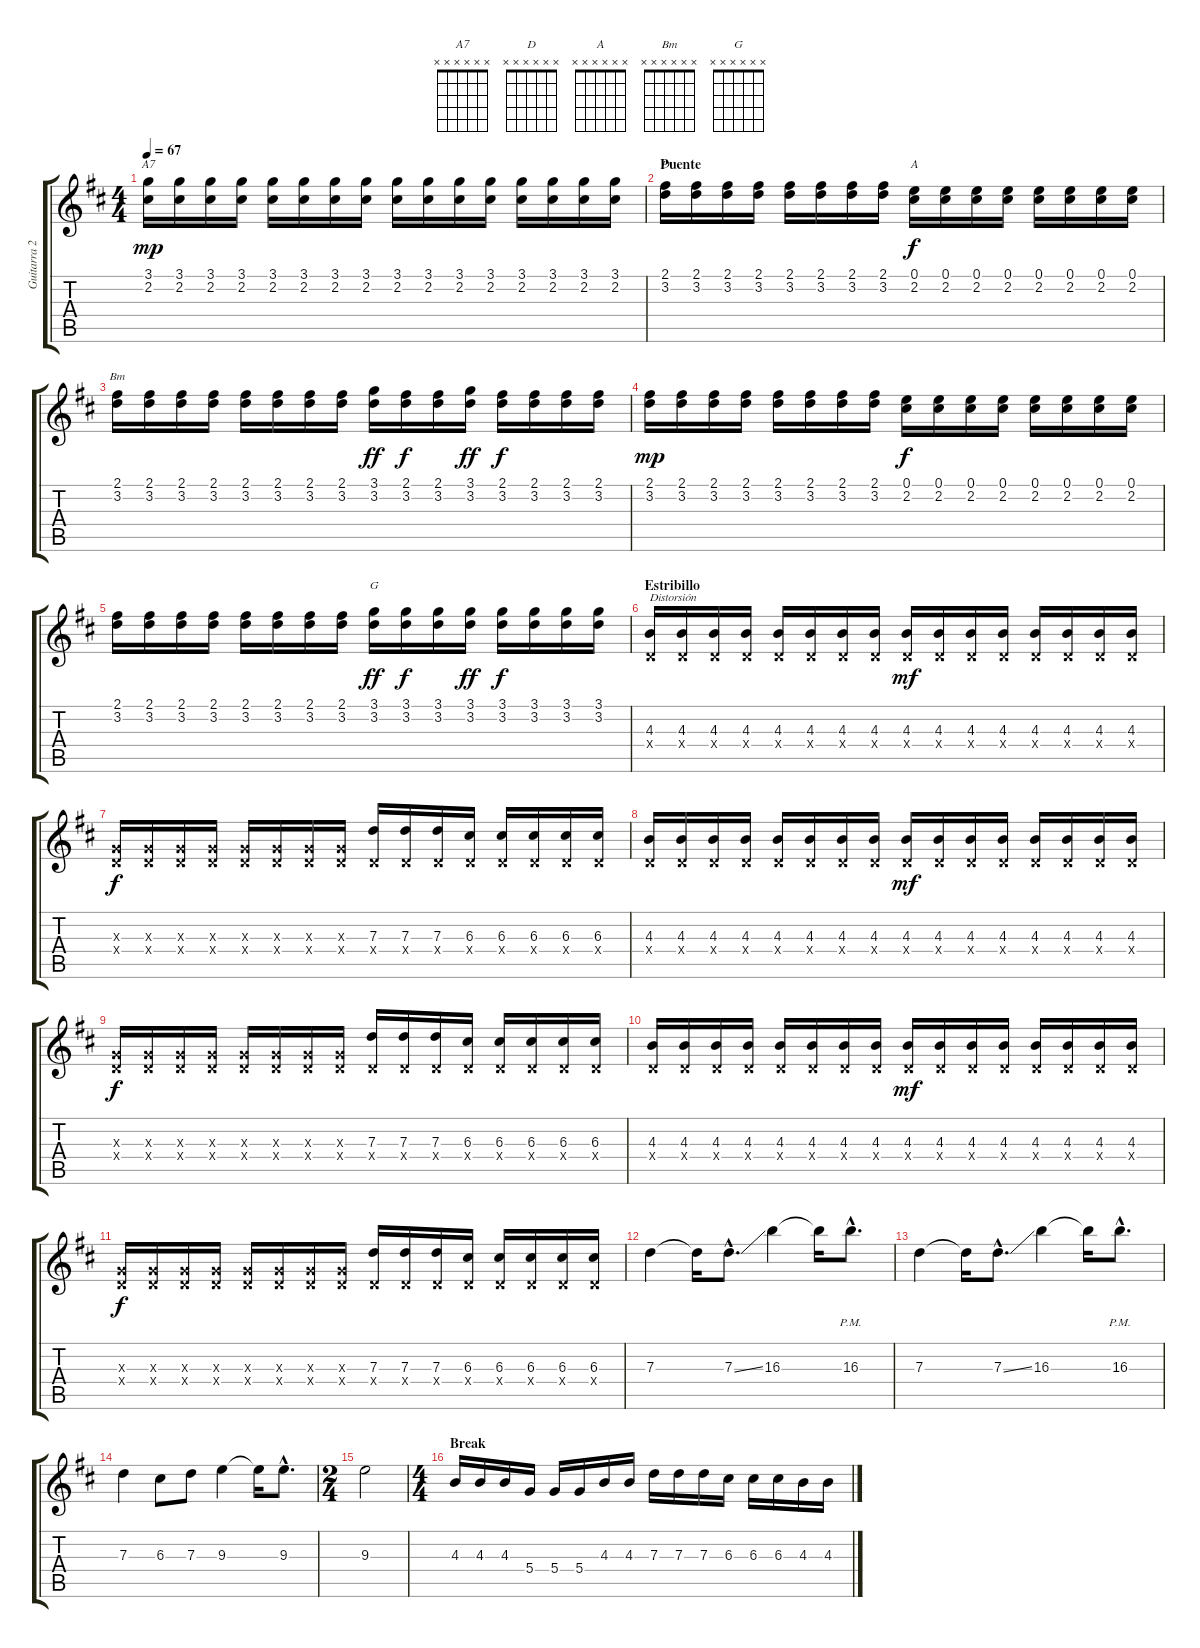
\track ("Guitarra 2" "Guitarra 2") {instrument acousticguitarsteel}
\staff {score tabs}
\tuning (E4 B3 G3 D3 A2 E2) {hide}
\chord ("A7" x x x x x x)
\chord ("D" x x x x x x)
\chord ("A" x x x x x x)
\chord ("Bm" x x x x x x)
\chord ("G" x x x x x x)
\ts (4 4)
\tempo 67
\clef g2
\ks bminor
(3.1 2.2).16{ch "A7" dy mp} (3.1 2.2).16 (3.1 2.2).16 (3.1 2.2).16 (3.1 2.2).16 (3.1 2.2).16 (3.1 2.2).16 (3.1 2.2).16 (3.1 2.2).16 (3.1 2.2).16 (3.1 2.2).16 (3.1 2.2).16 (3.1 2.2).16 (3.1 2.2).16 (3.1 2.2).16 (3.1 2.2).16 |
\section ("" "Puente")
(2.1 3.2).16{ch "D"} (2.1 3.2).16 (2.1 3.2).16 (2.1 3.2).16 (2.1 3.2).16 (2.1 3.2).16 (2.1 3.2).16 (2.1 3.2).16 (0.1 2.2).16{ch "A" dy f} (0.1 2.2).16 (0.1 2.2).16 (0.1 2.2).16 (0.1 2.2).16 (0.1 2.2).16 (0.1 2.2).16 (0.1 2.2).16 |
(2.1 3.2).16{ch "Bm"} (2.1 3.2).16 (2.1 3.2).16 (2.1 3.2).16 (2.1 3.2).16 (2.1 3.2).16 (2.1 3.2).16 (2.1 3.2).16 (3.1 3.2).16{dy ff} (2.1 3.2).16{dy f} (2.1 3.2).16 (3.1 3.2).16{dy ff} (2.1 3.2).16{dy f} (2.1 3.2).16 (2.1 3.2).16 (2.1 3.2).16 |
(2.1 3.2).16{dy mp} (2.1 3.2).16 (2.1 3.2).16 (2.1 3.2).16 (2.1 3.2).16 (2.1 3.2).16 (2.1 3.2).16 (2.1 3.2).16 (0.1 2.2).16{dy f} (0.1 2.2).16 (0.1 2.2).16 (0.1 2.2).16 (0.1 2.2).16 (0.1 2.2).16 (0.1 2.2).16 (0.1 2.2).16 |
(2.1 3.2).16 (2.1 3.2).16 (2.1 3.2).16 (2.1 3.2).16 (2.1 3.2).16 (2.1 3.2).16 (2.1 3.2).16 (2.1 3.2).16 (3.1 3.2).16{ch "G" dy ff} (3.1 3.2).16{dy f} (3.1 3.2).16 (3.1 3.2).16{dy ff} (3.1 3.2).16{dy f} (3.1 3.2).16 (3.1 3.2).16 (3.1 3.2).16 |
\section ("" "Estribillo")
(4.3 0.4{x}).16{txt "Distorsión" instrument distortionguitar} (4.3 0.4{x}).16 (4.3 0.4{x}).16 (4.3 0.4{x}).16 (4.3 0.4{x}).16 (4.3 0.4{x}).16 (4.3 0.4{x}).16 (4.3 0.4{x}).16 (4.3 0.4{x}).16{dy mf} (4.3 0.4{x}).16 (4.3 0.4{x}).16 (4.3 0.4{x}).16 (4.3 0.4{x}).16 (4.3 0.4{x}).16 (4.3 0.4{x}).16 (4.3 0.4{x}).16 |
(0.3{x} 0.4{x}).16{dy f} (0.3{x} 0.4{x}).16 (0.3{x} 0.4{x}).16 (0.3{x} 0.4{x}).16 (0.3{x} 0.4{x}).16 (0.3{x} 0.4{x}).16 (0.3{x} 0.4{x}).16 (0.3{x} 0.4{x}).16 (7.3 0.4{x}).16 (7.3 0.4{x}).16 (7.3 0.4{x}).16 (6.3 0.4{x}).16 (6.3 0.4{x}).16 (6.3 0.4{x}).16 (6.3 0.4{x}).16 (6.3 0.4{x}).16 |
(4.3 0.4{x}).16 (4.3 0.4{x}).16 (4.3 0.4{x}).16 (4.3 0.4{x}).16 (4.3 0.4{x}).16 (4.3 0.4{x}).16 (4.3 0.4{x}).16 (4.3 0.4{x}).16 (4.3 0.4{x}).16{dy mf} (4.3 0.4{x}).16 (4.3 0.4{x}).16 (4.3 0.4{x}).16 (4.3 0.4{x}).16 (4.3 0.4{x}).16 (4.3 0.4{x}).16 (4.3 0.4{x}).16 |
(0.3{x} 0.4{x}).16{dy f} (0.3{x} 0.4{x}).16 (0.3{x} 0.4{x}).16 (0.3{x} 0.4{x}).16 (0.3{x} 0.4{x}).16 (0.3{x} 0.4{x}).16 (0.3{x} 0.4{x}).16 (0.3{x} 0.4{x}).16 (7.3 0.4{x}).16 (7.3 0.4{x}).16 (7.3 0.4{x}).16 (6.3 0.4{x}).16 (6.3 0.4{x}).16 (6.3 0.4{x}).16 (6.3 0.4{x}).16 (6.3 0.4{x}).16 |
(4.3 0.4{x}).16 (4.3 0.4{x}).16 (4.3 0.4{x}).16 (4.3 0.4{x}).16 (4.3 0.4{x}).16 (4.3 0.4{x}).16 (4.3 0.4{x}).16 (4.3 0.4{x}).16 (4.3 0.4{x}).16{dy mf} (4.3 0.4{x}).16 (4.3 0.4{x}).16 (4.3 0.4{x}).16 (4.3 0.4{x}).16 (4.3 0.4{x}).16 (4.3 0.4{x}).16 (4.3 0.4{x}).16 |
(0.3{x} 0.4{x}).16{dy f} (0.3{x} 0.4{x}).16 (0.3{x} 0.4{x}).16 (0.3{x} 0.4{x}).16 (0.3{x} 0.4{x}).16 (0.3{x} 0.4{x}).16 (0.3{x} 0.4{x}).16 (0.3{x} 0.4{x}).16 (7.3 0.4{x}).16 (7.3 0.4{x}).16 (7.3 0.4{x}).16 (6.3 0.4{x}).16 (6.3 0.4{x}).16 (6.3 0.4{x}).16 (6.3 0.4{x}).16 (6.3 0.4{x}).16 |
7.3.4 7.3{t}.16 7.3{ss hac}.8{d} 16.3.4 16.3{t}.16 16.3{hac pm}.8{d} |
7.3.4 7.3{t}.16 7.3{ss hac}.8{d} 16.3.4 16.3{t}.16 16.3{hac pm}.8{d} |
7.3.4 6.3.8 7.3.8 9.3.4 9.3{t}.16 9.3{hac}.8{d} |
\ts (2 4)
9.3.2 |
\ts (4 4)
\section ("" "Break")
4.3.16 4.3.16 4.3.16 5.4.16 5.4.16 5.4.16 4.3.16 4.3.16 7.3.16 7.3.16 7.3.16 6.3.16 6.3.16 6.3.16 4.3.16 4.3.16
